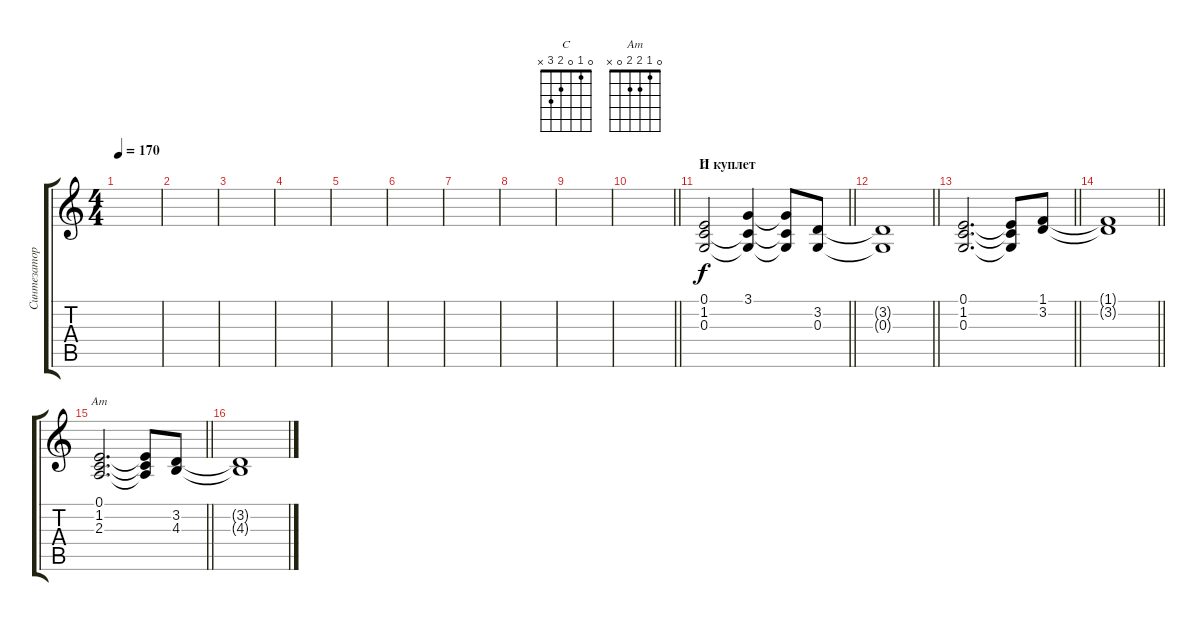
\track ("Синтезатор" "Синтезатор") {instrument electricpiano1}
\staff {score tabs}
\tuning (E4 B3 G3 D3 A2 E2) {hide}
\chord ("C" 0 1 0 2 3 x)
\chord ("Am" 0 1 2 2 0 x)
\ts (4 4)
\tempo 170
\clef g2
\ks c
|
|
|
|
|
|
|
|
|
\barLineRight lightlight
|
\section ("" "II куплет")
\barLineRight lightlight
(0.1 1.2 0.3).2{ch "C" volume 11 instrument electricpiano1} (3.1 1.2{t} 0.3{t}).4 (3.1{t} 1.2{t} 0.3{t}).8 (3.2 0.3).8 |
\barLineRight lightlight
(3.2{t} 0.3{t}).1 |
\barLineRight lightlight
(0.1 1.2 0.3).2{d} (0.1{t} 1.2{t} 0.3{t}).8 (1.1 3.2).8 |
\barLineRight lightlight
(1.1{t} 3.2{t}).1 |
\barLineRight lightlight
(0.1 1.2 2.3).2{d ch "Am"} (0.1{t} 1.2{t} 2.3{t}).8 (3.2 4.3).8 |
(3.2{t} 4.3{t}).1
